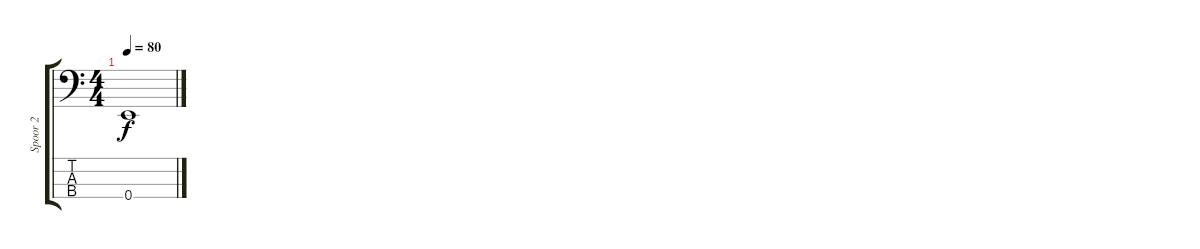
\track ("Spoor 2" "Spoor 2") {instrument slapbass2}
\staff {score tabs}
\tuning (G2 D2 A1 E1) {hide}
\ts (4 4)
\tempo 80
\clef f4
\ks c
0.4{t}.1{dy f}
